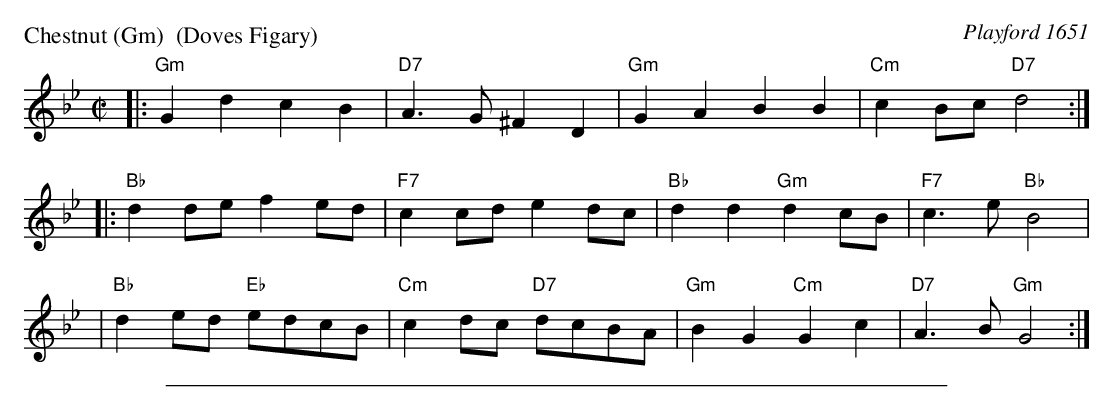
X:1
P: Chestnut (Gm)  (Doves Figary)
O: Playford 1651
M: C|
L: 1/8
K: Gm
|: "Gm"G2d2c2B2 | "D7"A3G ^F2D2 | "Gm"G2A2B2B2 | "Cm"c2Bc "D7"d4 :|
|: "Bb"d2de f2ed | "F7"c2cd e2dc | "Bb"d2d2 "Gm"d2cB | "F7"c3e "Bb"B4 |
|  "Bb"d2ed "Eb"edcB | "Cm"c2dc "D7"dcBA | "Gm"B2G2 "Cm"G2c2  | "D7"A3B "Gm"G4 :|
